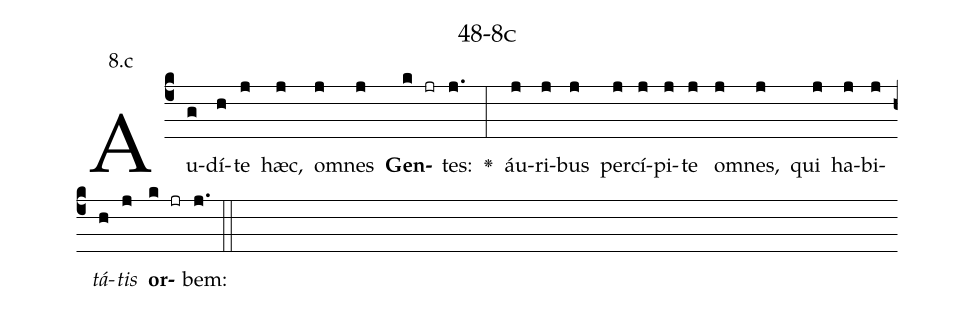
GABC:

name: 48-8c;
annotation: 8.c;
%%
(c4)Au(g)dí(h)te(j) hæc,(j) om(j)nes(j) <b>Gen</b>(k jr)tes:(j.) <v>\greheightstar</v>(:) áu(j)ri(j)bus(j) per(j)cí(j)pi(j)te(j) om(j)nes,(j) qui(j) ha(j)bi(j)<i>tá</i>(h)<i>tis</i>(j) <b>or</b>(k jr)bem:(j.) (::)


%E(j) u(j) o(h) u(j) a(k) e.(j.) (::)
